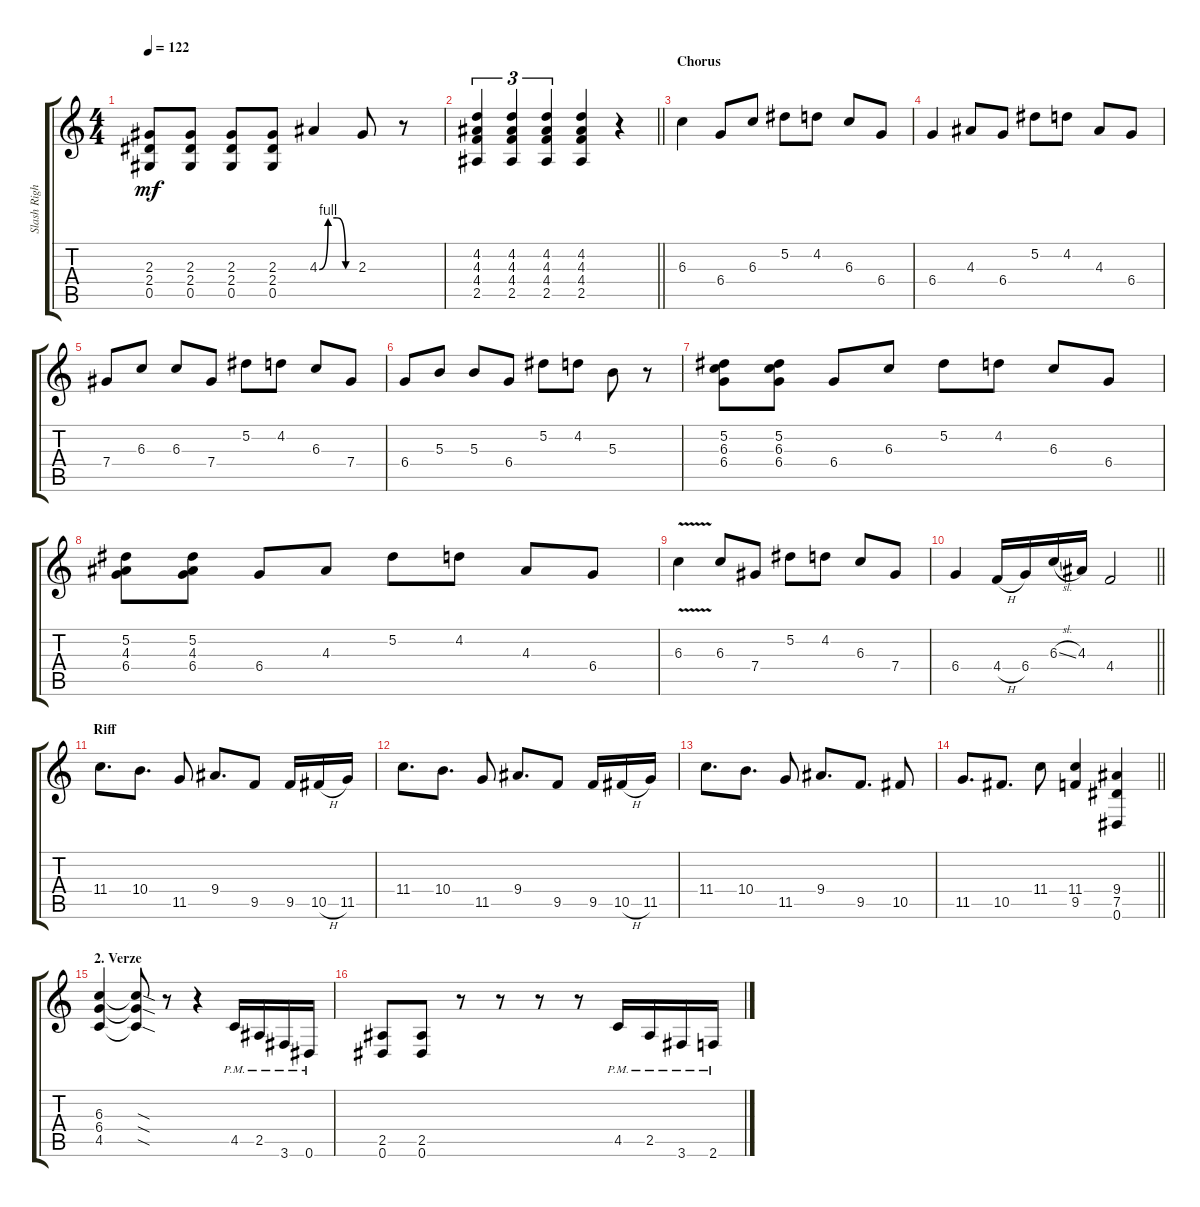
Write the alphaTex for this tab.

\track ("Slash Right" "Slash Righ") {instrument overdrivenguitar}
\staff {score tabs}
\tuning (Eb4 Bb3 Gb3 Db3 Ab2 Eb2) {hide}
\ts (4 4)
\tempo 122
\clef g2
\ks c
(2.3 2.4 0.5).8{dy mf} (2.3 2.4 0.5).8 (2.3 2.4 0.5).8 (2.3 2.4 0.5).8 4.3{be (custom 0 0 15 4 30 4 45 0 60 0)}.4 2.3.8 r.8 |
\barLineRight lightlight
(4.2 4.3 4.4 2.5).4{tu (3 2)} (4.2 4.3 4.4 2.5).4{tu (3 2)} (4.2 4.3 4.4 2.5).4{tu (3 2)} (4.2 4.3 4.4 2.5).4 r.4 |
\section ("" "Chorus")
6.3.4 6.4.8 6.3.8 5.2.8 4.2.8 6.3.8 6.4.8 |
6.4.4 4.3.8 6.4.8 5.2.8 4.2.8 4.3.8 6.4.8 |
7.4.8 6.3.8 6.3.8 7.4.8 5.2.8 4.2.8 6.3.8 7.4.8 |
6.4.8 5.3.8 5.3.8 6.4.8 5.2.8 4.2.8 5.3.8 r.8 |
(5.2 6.3 6.4).8 (5.2 6.3 6.4).8 6.4.8 6.3.8 5.2.8 4.2.8 6.3.8 6.4.8 |
(5.2 4.3 6.4).8 (5.2 4.3 6.4).8 6.4.8 4.3.8 5.2.8 4.2.8 4.3.8 6.4.8 |
6.3{v}.4 6.3.8 7.4.8 5.2.8 4.2.8 6.3.8 7.4.8 |
\barLineRight lightlight
6.4.4 4.4{h}.16 6.4.16 6.3{sl}.16 4.3.16 4.4.2 |
\section ("" "Riff")
11.4.8{d} 10.4.8{d} 11.5.8 9.4.8{d} 9.5.8 9.5.16 10.5{h}.16 11.5.16 |
11.4.8{d} 10.4.8{d} 11.5.8 9.4.8{d} 9.5.8 9.5.16 10.5{h}.16 11.5.16 |
11.4.8{d} 10.4.8{d} 11.5.8 9.4.8{d} 9.5.8{d} 10.5.8 |
\barLineRight lightlight
11.5.8{d} 10.5.8{d} 11.4.8 (11.4 9.5).4 (9.4 7.5 0.6).4 |
\section ("" "2. Verze")
(6.3 6.4 4.5).4 (6.3{sod t} 6.4{sod t} 4.5{sod t}).8 r.8 r.4 4.5{pm}.16 2.5{pm}.16 3.6{pm}.16 0.6{pm}.16 |
(2.5 0.6).8 (2.5 0.6).8 r.8 r.8 r.8 r.8 4.5{pm}.16 2.5{pm}.16 3.6{pm}.16 2.6{pm}.16
